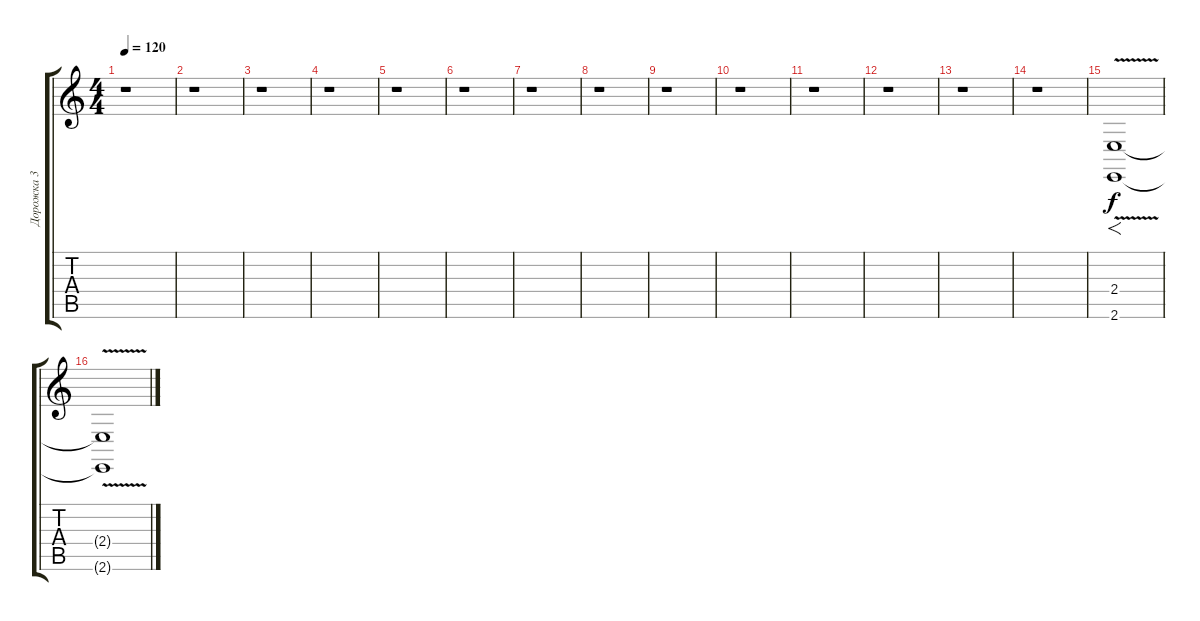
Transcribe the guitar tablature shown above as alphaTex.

\track ("Дорожка 3" "Дорожка 3") {instrument stringensemble2}
\staff {score tabs}
\tuning (E4 B3 G3 D3 A2 D2) {hide}
\ts (4 4)
\tempo 120
\clef g2
\ks c
r.1{dy f} |
r.1 |
r.1 |
r.1 |
r.1 |
r.1 |
r.1 |
r.1 |
r.1 |
r.1 |
r.1 |
r.1 |
r.1 |
r.1 |
(2.4 2.6{v}).1{f} |
(2.4{t} 2.6{t}).1
